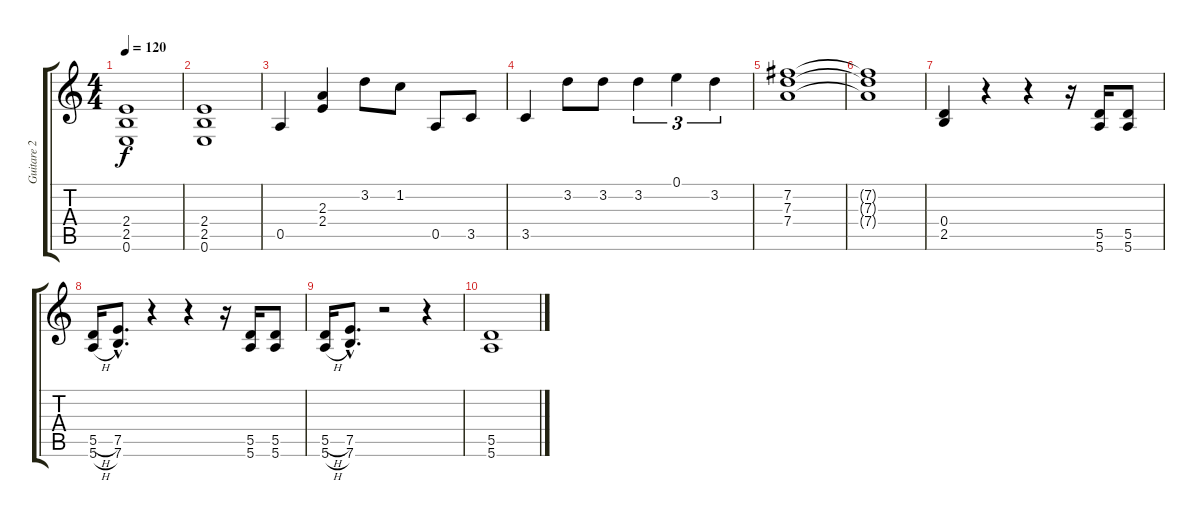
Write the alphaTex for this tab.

\track ("Guitare 2" "Guitare 2") {instrument overdrivenguitar}
\staff {score tabs}
\tuning (E4 B3 G3 D3 A2 E2) {hide}
\ts (4 4)
\tempo 120
\clef g2
\ks c
(2.4 2.5 0.6).1{dy f} |
(2.4 2.5 0.6).1 |
0.5.4 (2.3 2.4).4 3.2.8 1.2.8 0.5.8 3.5.8 |
3.5.4 3.2.8 3.2.8 3.2.4{tu (3 2)} 0.1.4{tu (3 2)} 3.2.4{tu (3 2)} |
(7.2 7.3 7.4).1 |
(7.2{t} 7.3{t} 7.4{t}).1 |
(0.4 2.5).4 r.4 r.4 r.16 (5.5 5.6).16 (5.5 5.6).8 |
(5.5{h} 5.6{h}).16 (7.5{hac} 7.6{hac}).8{d} r.4 r.4 r.16 (5.5 5.6).16 (5.5 5.6).8 |
(5.5{h} 5.6{h}).16{volume 0} (7.5{hac} 7.6{hac}).8{d} r.2 r.4 |
(5.5 5.6).1
